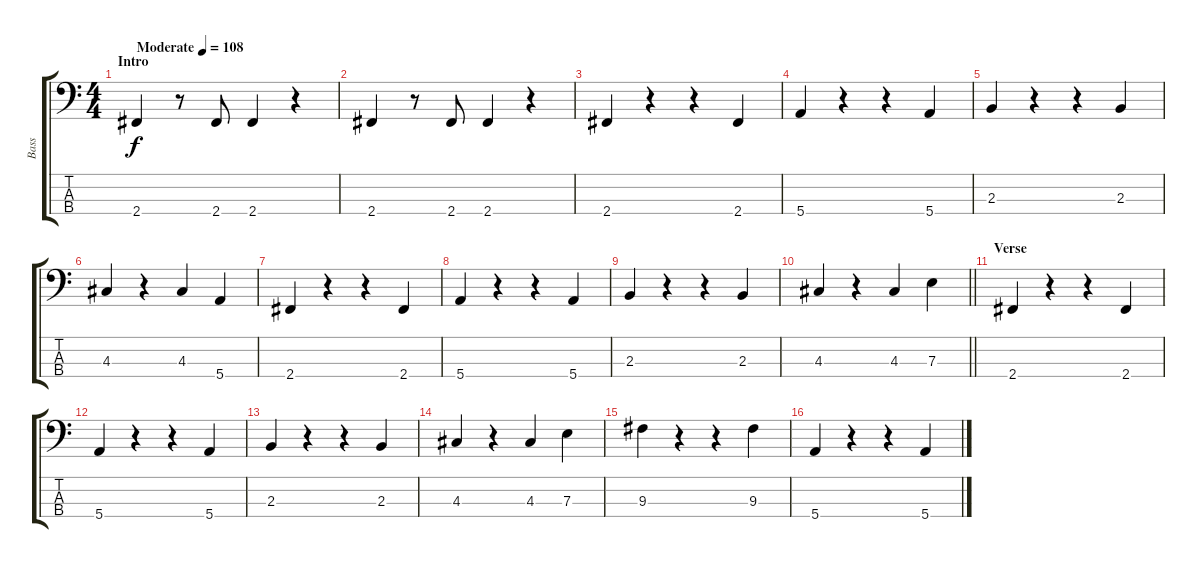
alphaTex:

\track ("Bass" "Bass") {instrument electricbassfinger}
\staff {score tabs}
\tuning (G2 D2 A1 E1) {hide}
\ts (4 4)
\section ("" "Intro")
\tempo (108 "Moderate")
\clef f4
\ks c
2.4.4{dy f instrument electricbassfinger} r.8 2.4.8 2.4.4 r.4 |
2.4.4 r.8 2.4.8 2.4.4 r.4 |
2.4.4 r.4 r.4 2.4.4 |
5.4.4 r.4 r.4 5.4.4 |
2.3.4 r.4 r.4 2.3.4 |
4.3.4 r.4 4.3.4 5.4.4 |
2.4.4 r.4 r.4 2.4.4 |
5.4.4 r.4 r.4 5.4.4 |
2.3.4 r.4 r.4 2.3.4 |
\barLineRight lightlight
4.3.4 r.4 4.3.4 7.3.4 |
\section ("" "Verse")
2.4.4 r.4 r.4 2.4.4 |
5.4.4 r.4 r.4 5.4.4 |
2.3.4 r.4 r.4 2.3.4 |
4.3.4 r.4 4.3.4 7.3.4 |
9.3.4 r.4 r.4 9.3.4 |
5.4.4 r.4 r.4 5.4.4
